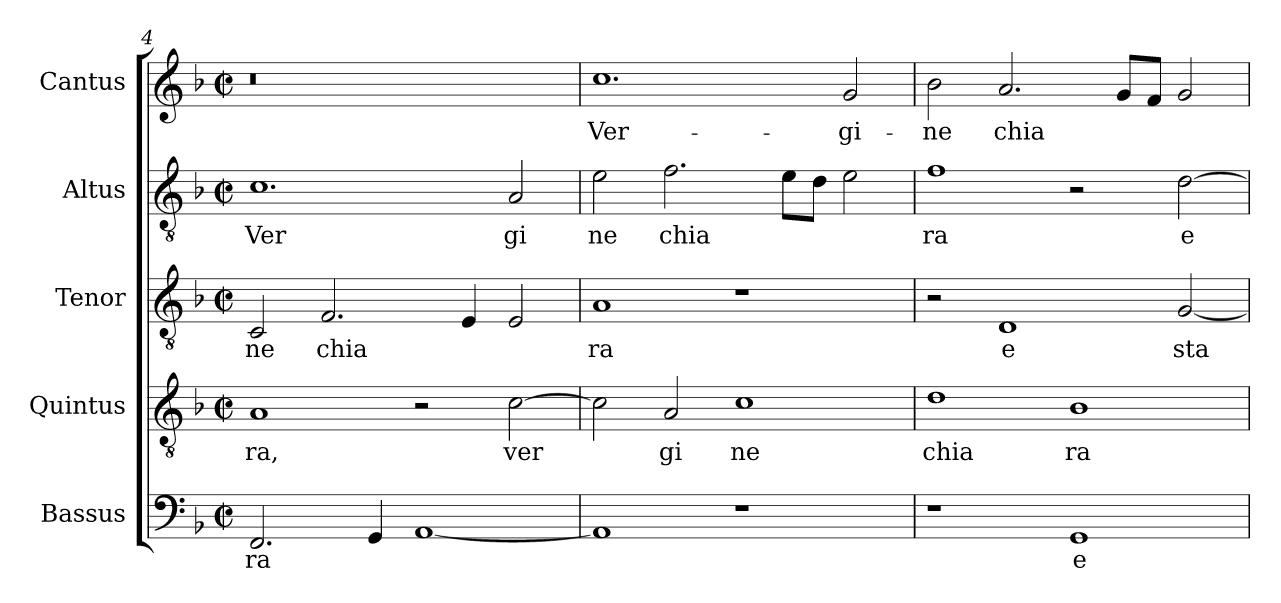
**kern	**text	**kern	**text	**kern	**text	**kern	**text	**kern	**text
*part5	*part5	*part4	*part4	*part3	*part3	*part2	*part2	*part1	*part1
*staff5	*staff5	*staff4	*staff4	*staff3	*staff3	*staff2	*staff2	*staff1	*staff1
*I"Bassus	*	*I"Quintus	*	*I"Tenor	*	*I"Altus	*	*I"Cantus	*
*clefF4	*	*clefGv2	*	*clefGv2	*	*clefGv2	*	*clefG2	*
*k[b-]	*	*k[b-]	*	*k[b-]	*	*k[b-]	*	*k[b-]	*
*F:	*	*F:	*	*F:	*	*F:	*	*F:	*
*M2/2	*	*M2/2	*	*M2/2	*	*M2/2	*	*M2/2	*
*met(c|)	*	*met(c|)	*	*met(c|)	*	*met(c|)	*	*met(c|)	*
=4	=4	=4	=4	=4	=4	=4	=4	=4	=4
!	!LO:LY:b:cj	!	!LO:LY:b:cj	!	!LO:LY:b:cj	!	!LO:LY:b:cj	!	!
2.FF/	-ra	1A	ra,	2C/	ne	1.c	Ver	0r	.
!	!	!	!	!	!LO:LY:b:cj	!	!	!	!
.	.	.	.	2.F/	chia	.	.	.	.
!	!LO:LY:b:cj	!	!	!	!	!	!	!	!
4GG/	.	.	.	.	.	.	.	.	.
!	!LO:LY:b:cj	!	!	!	!	!	!	!	!
[<1AA	.	2r	.	.	.	.	.	.	.
!	!	!	!	!	!LO:LY:b:cj	!	!	!	!
.	.	.	.	4E/	.	.	.	.	.
!	!	!	!LO:LY:b:cj	!	!LO:LY:b:cj	!	!LO:LY:b:cj	!	!
.	.	[>2c\	ver	2E/	.	2A/	gi	.	.
=5	=5	=5	=5	=5	=5	=5	=5	=5	=5
!	!LO:LY:b:cj	!	!LO:LY:b:cj	!	!LO:LY:b:cj	!	!LO:LY:b:cj	!	!LO:LY:b:cj
1AA]	.	2c\]	.	1A	ra	2e\	ne	1.cc	Ver-
!	!	!	!LO:LY:b:cj	!	!	!	!LO:LY:b:cj	!	!
.	.	2A/	gi	.	.	2.f\	chia	.	.
!	!	!	!LO:LY:b:cj	!	!	!	!	!	!
1r	.	1c	ne	1r	.	.	.	.	.
!	!	!	!	!	!	!	!LO:LY:b:cj	!	!
.	.	.	.	.	.	8e\L	.	.	.
!	!	!	!	!	!	!	!LO:LY:b:cj	!	!
.	.	.	.	.	.	8d\J	.	.	.
!	!	!	!	!	!	!	!LO:LY:b:cj	!	!LO:LY:b:cj
.	.	.	.	.	.	2e\	.	2g/	-gi-
!!LO:LB:g=z
=6	=6	=6	=6	=6	=6	=6	=6	=6	=6
!	!	!	!LO:LY:b:cj	!	!	!	!LO:LY:b:cj	!	!LO:LY:b:cj
1r	.	1d	chia	2r	.	1f	ra	2b-\	-ne
!	!	!	!	!	!LO:LY:b:cj	!	!	!	!LO:LY:b:cj
.	.	.	.	1D	e	.	.	2.a/	chia
!	!LO:LY:b:cj	!	!LO:LY:b:cj	!	!	!	!	!	!
1GG	e	1B-	ra	.	.	2r	.	.	.
!	!	!	!	!	!	!	!	!	!LO:LY:b:cj
.	.	.	.	.	.	.	.	8g/L	.
!	!	!	!	!	!	!	!	!	!LO:LY:b:cj
.	.	.	.	.	.	.	.	8f/J	.
!	!	!	!	!	!LO:LY:b:cj	!	!LO:LY:b:cj	!	!LO:LY:b:cj
.	.	.	.	[<2G/	sta	[>2d\	e	2g/	.
=	=	=	=	=	=	=	=	=	=
*-	*-	*-	*-	*-	*-	*-	*-	*-	*-
